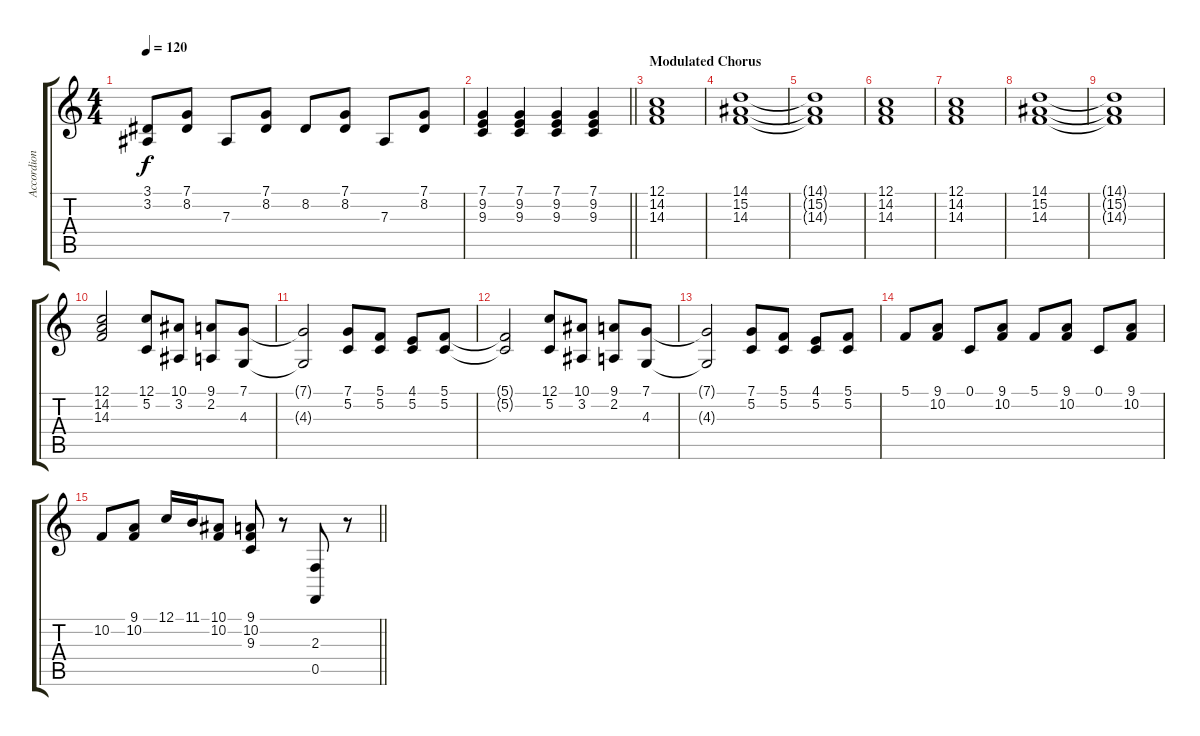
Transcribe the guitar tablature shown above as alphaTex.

\track ("Accordion" "Accordion") {instrument accordion}
\staff {score tabs}
\tuning (C4 G3 Eb3 Bb2 F2 C2) {hide}
\ts (4 4)
\tempo 120
\clef g2
\ks c
(3.1{t} 3.2{t}).8{dy f} (7.1 8.2).8 7.3.8 (7.1 8.2).8 8.2.8 (7.1 8.2).8 7.3.8 (7.1 8.2).8 |
\barLineRight lightlight
(7.1 9.2 9.3).4 (7.1 9.2 9.3).4 (7.1 9.2 9.3).4 (7.1 9.2 9.3).4 |
\section ("" "Modulated Chorus")
(12.1 14.2 14.3).1 |
(14.1 15.2 14.3).1 |
(14.1{t} 15.2{t} 14.3{t}).1 |
(12.1 14.2 14.3).1 |
(12.1 14.2 14.3).1 |
(14.1 15.2 14.3).1 |
(14.1{t} 15.2{t} 14.3{t}).1 |
(12.1 14.2 14.3).2 (12.1 5.2).8 (10.1 3.2).8 (9.1 2.2).8 (7.1 4.3).8 |
(7.1{t} 4.3{t}).2 (7.1 5.2).8 (5.1 5.2).8 (4.1 5.2).8 (5.1 5.2).8 |
(5.1{t} 5.2{t}).2 (12.1 5.2).8 (10.1 3.2).8 (9.1 2.2).8 (7.1 4.3).8 |
(7.1{t} 4.3{t}).2 (7.1 5.2).8 (5.1 5.2).8 (4.1 5.2).8 (5.1 5.2).8 |
5.1.8 (9.1 10.2).8 0.1.8 (9.1 10.2).8 5.1.8 (9.1 10.2).8 0.1.8 (9.1 10.2).8 |
\barLineRight lightlight
10.2.8 (9.1 10.2).8 12.1.16 11.1.16 (10.1 10.2).8 (9.1 10.2 9.3).8 r.8 (2.3 0.5).8 r.8
